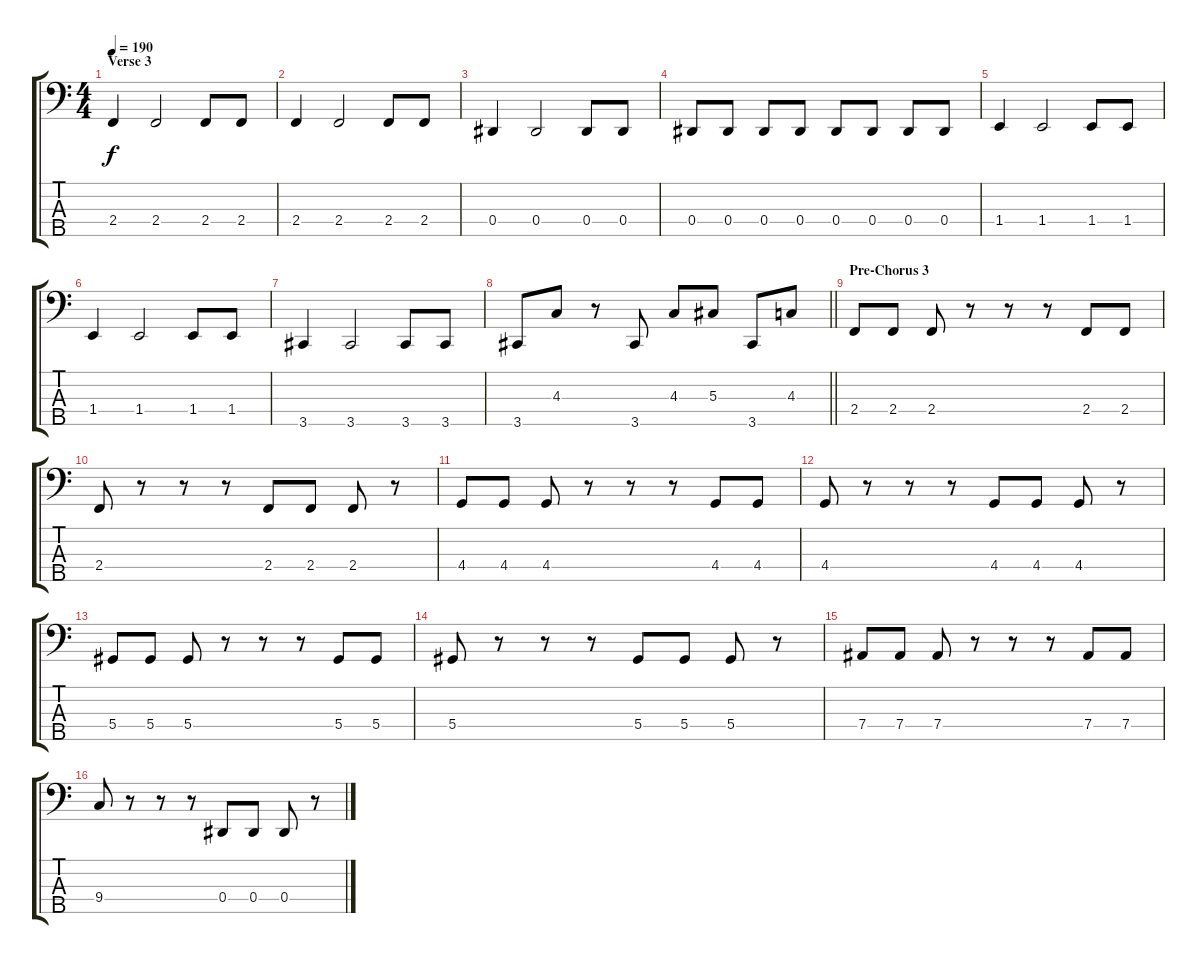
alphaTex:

\track "" {instrument electricbasspick}
\staff {score tabs}
\tuning (Gb2 Db2 Ab1 Eb1 Bb0) {hide}
\ts (4 4)
\section ("" "Verse 3")
\tempo 190
\clef f4
\ks c
2.4.4{dy f} 2.4.2 2.4.8 2.4.8 |
2.4.4 2.4.2 2.4.8 2.4.8 |
0.4.4 0.4.2 0.4.8 0.4.8 |
0.4.8 0.4.8 0.4.8 0.4.8 0.4.8 0.4.8 0.4.8 0.4.8 |
1.4.4 1.4.2 1.4.8 1.4.8 |
1.4.4 1.4.2 1.4.8 1.4.8 |
3.5.4 3.5.2 3.5.8 3.5.8 |
\barLineRight lightlight
3.5.8 4.3.8 r.8 3.5.8 4.3.8 5.3.8 3.5.8 4.3.8 |
\section ("" "Pre-Chorus 3")
2.4.8 2.4.8 2.4.8 r.8 r.8 r.8 2.4.8 2.4.8 |
2.4.8 r.8 r.8 r.8 2.4.8 2.4.8 2.4.8 r.8 |
4.4.8 4.4.8 4.4.8 r.8 r.8 r.8 4.4.8 4.4.8 |
4.4.8 r.8 r.8 r.8 4.4.8 4.4.8 4.4.8 r.8 |
5.4.8 5.4.8 5.4.8 r.8 r.8 r.8 5.4.8 5.4.8 |
5.4.8 r.8 r.8 r.8 5.4.8 5.4.8 5.4.8 r.8 |
7.4.8 7.4.8 7.4.8 r.8 r.8 r.8 7.4.8 7.4.8 |
9.4.8 r.8 r.8 r.8 0.4.8 0.4.8 0.4.8 r.8
